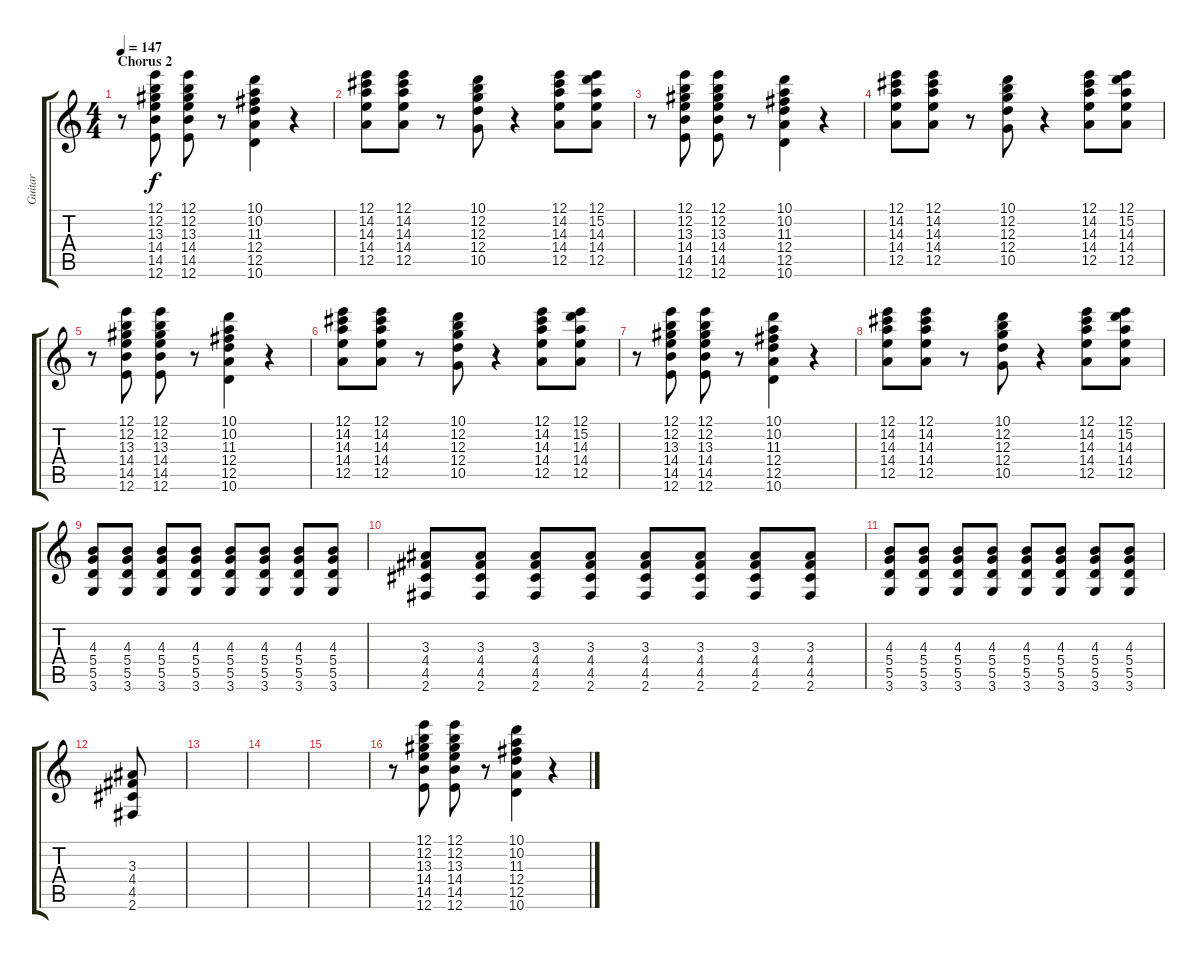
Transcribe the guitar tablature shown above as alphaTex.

\track ("Guitar" "Guitar") {instrument distortionguitar}
\staff {score tabs}
\tuning (E4 B3 G3 D3 A2 E2) {hide}
\ts (4 4)
\section ("" "Chorus 2")
\tempo 147
\clef g2
\ks c
r.8{dy f} (12.1 12.2 13.3 14.4 14.5 12.6).8 (12.1 12.2 13.3 14.4 14.5 12.6).8 r.8 (10.1 10.2 11.3 12.4 12.5 10.6).4 r.4 |
(12.1 14.2 14.3 14.4 12.5).8 (12.1 14.2 14.3 14.4 12.5).8 r.8 (10.1 12.2 12.3 12.4 10.5).8 r.4 (12.1 14.2 14.3 14.4 12.5).8 (12.1 15.2 14.3 14.4 12.5).8 |
r.8 (12.1 12.2 13.3 14.4 14.5 12.6).8 (12.1 12.2 13.3 14.4 14.5 12.6).8 r.8 (10.1 10.2 11.3 12.4 12.5 10.6).4 r.4 |
(12.1 14.2 14.3 14.4 12.5).8 (12.1 14.2 14.3 14.4 12.5).8 r.8 (10.1 12.2 12.3 12.4 10.5).8 r.4 (12.1 14.2 14.3 14.4 12.5).8 (12.1 15.2 14.3 14.4 12.5).8 |
r.8 (12.1 12.2 13.3 14.4 14.5 12.6).8 (12.1 12.2 13.3 14.4 14.5 12.6).8 r.8 (10.1 10.2 11.3 12.4 12.5 10.6).4 r.4 |
(12.1 14.2 14.3 14.4 12.5).8 (12.1 14.2 14.3 14.4 12.5).8 r.8 (10.1 12.2 12.3 12.4 10.5).8 r.4 (12.1 14.2 14.3 14.4 12.5).8 (12.1 15.2 14.3 14.4 12.5).8 |
r.8 (12.1 12.2 13.3 14.4 14.5 12.6).8 (12.1 12.2 13.3 14.4 14.5 12.6).8 r.8 (10.1 10.2 11.3 12.4 12.5 10.6).4 r.4 |
(12.1 14.2 14.3 14.4 12.5).8 (12.1 14.2 14.3 14.4 12.5).8 r.8 (10.1 12.2 12.3 12.4 10.5).8 r.4 (12.1 14.2 14.3 14.4 12.5).8 (12.1 15.2 14.3 14.4 12.5).8 |
(4.3 5.4 5.5 3.6).8 (4.3 5.4 5.5 3.6).8 (4.3 5.4 5.5 3.6).8 (4.3 5.4 5.5 3.6).8 (4.3 5.4 5.5 3.6).8 (4.3 5.4 5.5 3.6).8 (4.3 5.4 5.5 3.6).8 (4.3 5.4 5.5 3.6).8 |
(3.3 4.4 4.5 2.6).8 (3.3 4.4 4.5 2.6).8 (3.3 4.4 4.5 2.6).8 (3.3 4.4 4.5 2.6).8 (3.3 4.4 4.5 2.6).8 (3.3 4.4 4.5 2.6).8 (3.3 4.4 4.5 2.6).8 (3.3 4.4 4.5 2.6).8 |
(4.3 5.4 5.5 3.6).8 (4.3 5.4 5.5 3.6).8 (4.3 5.4 5.5 3.6).8 (4.3 5.4 5.5 3.6).8 (4.3 5.4 5.5 3.6).8 (4.3 5.4 5.5 3.6).8 (4.3 5.4 5.5 3.6).8 (4.3 5.4 5.5 3.6).8 |
(3.3 4.4 4.5 2.6).8 |
|
|
|
r.8 (12.1 12.2 13.3 14.4 14.5 12.6).8 (12.1 12.2 13.3 14.4 14.5 12.6).8 r.8 (10.1 10.2 11.3 12.4 12.5 10.6).4 r.4
